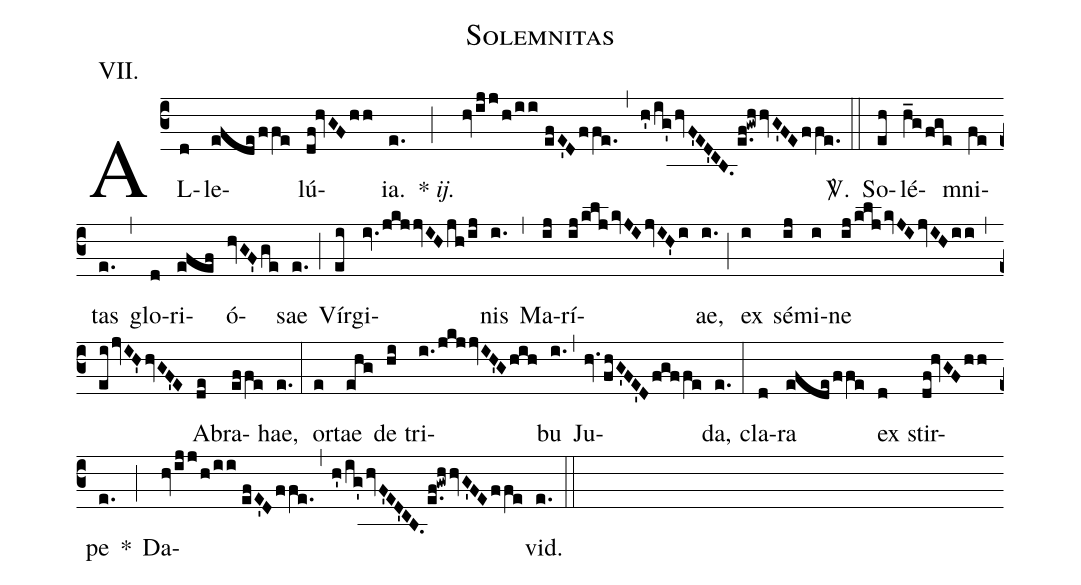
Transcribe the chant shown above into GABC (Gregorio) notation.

name:Solemnitas;
office-part:Alleluia;
mode:7;
annotation:VII.;
%%
(c3) AL(d)le(efde/ffe)lú(df!hvGFhh)ia.(e.) * <i>ij.</i>(;) (hvijj/h/ii//efE'Dffe.) (,) (h'/ig'/hvF'ED'CB.e.f!gwhhvG'FEffe.) <sp>V/</sp>.(::) So(eh)lé(h_g/fge)mni(fe)tas(e.) (,) glo(d)ri(efef)ó(hvGF'ge)sae(e.) (;) Vír(ei)gi(iv.jkjjvIHjh/ij)nis(i.) (,) Ma(ij)rí(ij/kljkvJIjvIH'i)ae,(i.) (;) ex(i) sé(ij)mi(i)ne(ij/kljkvJIjvIHii) (,) (ei/jvIH'hvGF'E) A(de)bra(effe)hae,(e.) (:) or(e)tae(ehg) de(hi) tri(i./jkjjvIH'Ghih)bu(i.) (,) Ju(hv.fhG'FE'Dfgffe)da,(e.) (:) cla(d)ra(efde/ffe) ex(d) stir(df!hvGFhh)pe(e.) *(;) Da(hvijj/h/ii//efE'Dffe.,h'/ig'hvF'ED'CB.e.f!gwhhvG'FEffe)vid.(e.) (::)
